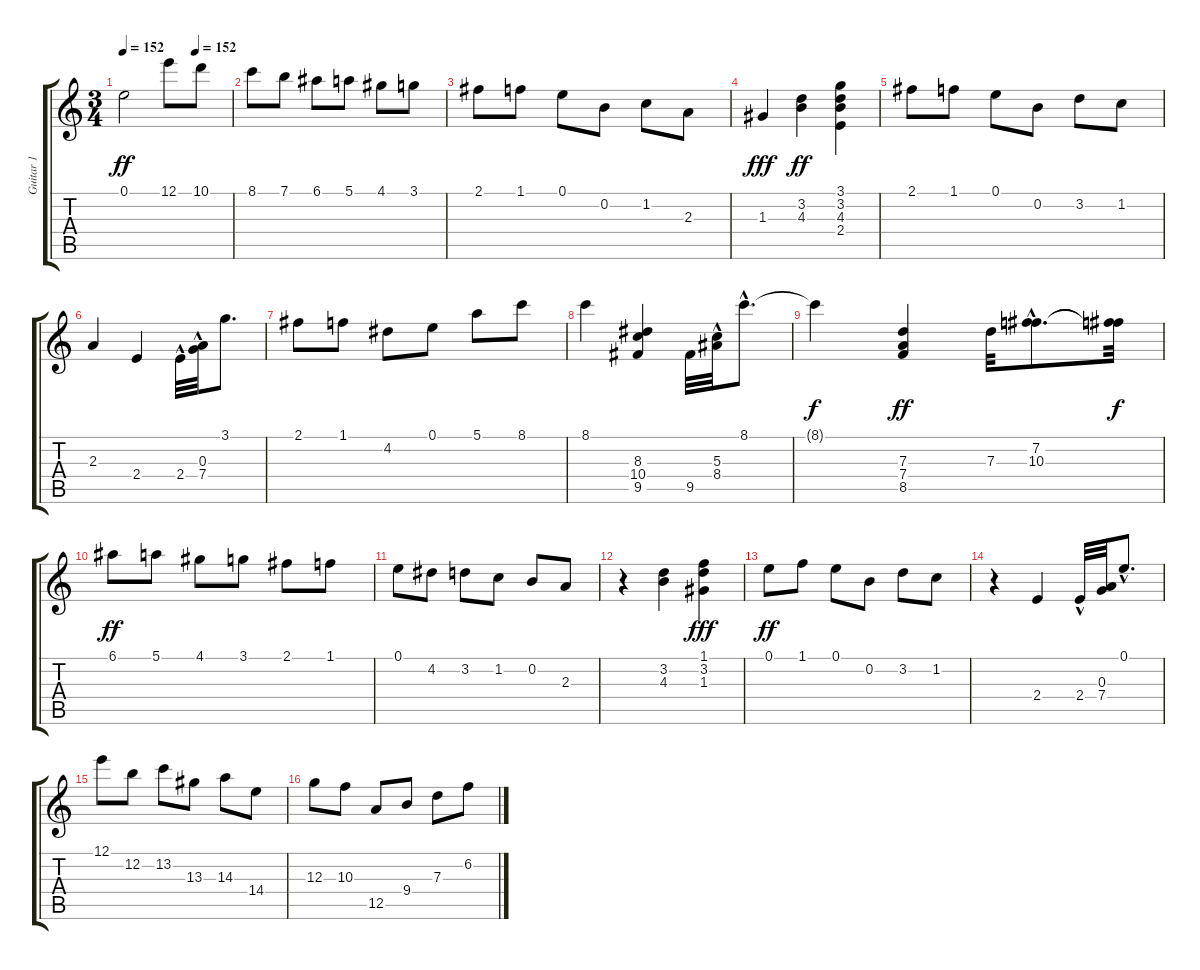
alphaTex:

\track ("Guitar 1" "Guitar 1") {instrument acousticguitarnylon}
\staff {score tabs}
\tuning (E4 B3 G3 D3 A2 E2) {hide}
\ts (3 4)
\tempo 152
\tempo (152 0.6666666666666666)
\clef g2
\ks c
0.1.2{dy ff} 12.1.8 10.1.8 |
8.1.8 7.1.8 6.1.8 5.1.8 4.1.8 3.1.8 |
2.1.8 1.1.8 0.1.8 0.2.8 1.2.8 2.3.8 |
1.3.4{dy fff} (3.2 4.3).4{dy ff} (3.1 3.2 4.3 2.4).4 |
2.1.8 1.1.8 0.1.8 0.2.8 3.2.8 1.2.8 |
2.3.4 2.4.4 2.4{hac}.32 (0.3{hac} 7.4).32 3.1.8{d} |
2.1.8 1.1.8 4.2.8 0.1.8 5.1.8 8.1.8 |
8.1.4 (8.3 10.4 9.5).4 9.5.32 (5.3{hac} 8.4{hac}).32 8.1{hac}.8{d} |
8.1{t}.4{dy f} (7.3 7.4 8.5).4{dy ff} 7.3.32 (7.2{hac} 10.3{hac}).8{d} (7.2{t} 10.3{t}).32{dy f} |
6.1.8{dy ff} 5.1.8 4.1.8 3.1.8 2.1.8 1.1.8 |
0.1.8 4.2.8 3.2.8 1.2.8 0.2.8 2.3.8 |
r.4 (3.2 4.3).4 (1.1 3.2 1.3).4{dy fff} |
0.1.8{dy ff} 1.1.8 0.1.8 0.2.8 3.2.8 1.2.8 |
r.4 2.4.4 2.4{hac}.32 (0.3 7.4).32 0.1{hac}.8{d} |
12.1.8 12.2.8 13.2.8 13.3.8 14.3.8 14.4.8 |
12.3.8 10.3.8 12.5.8 9.4.8 7.3.8 6.2.8
